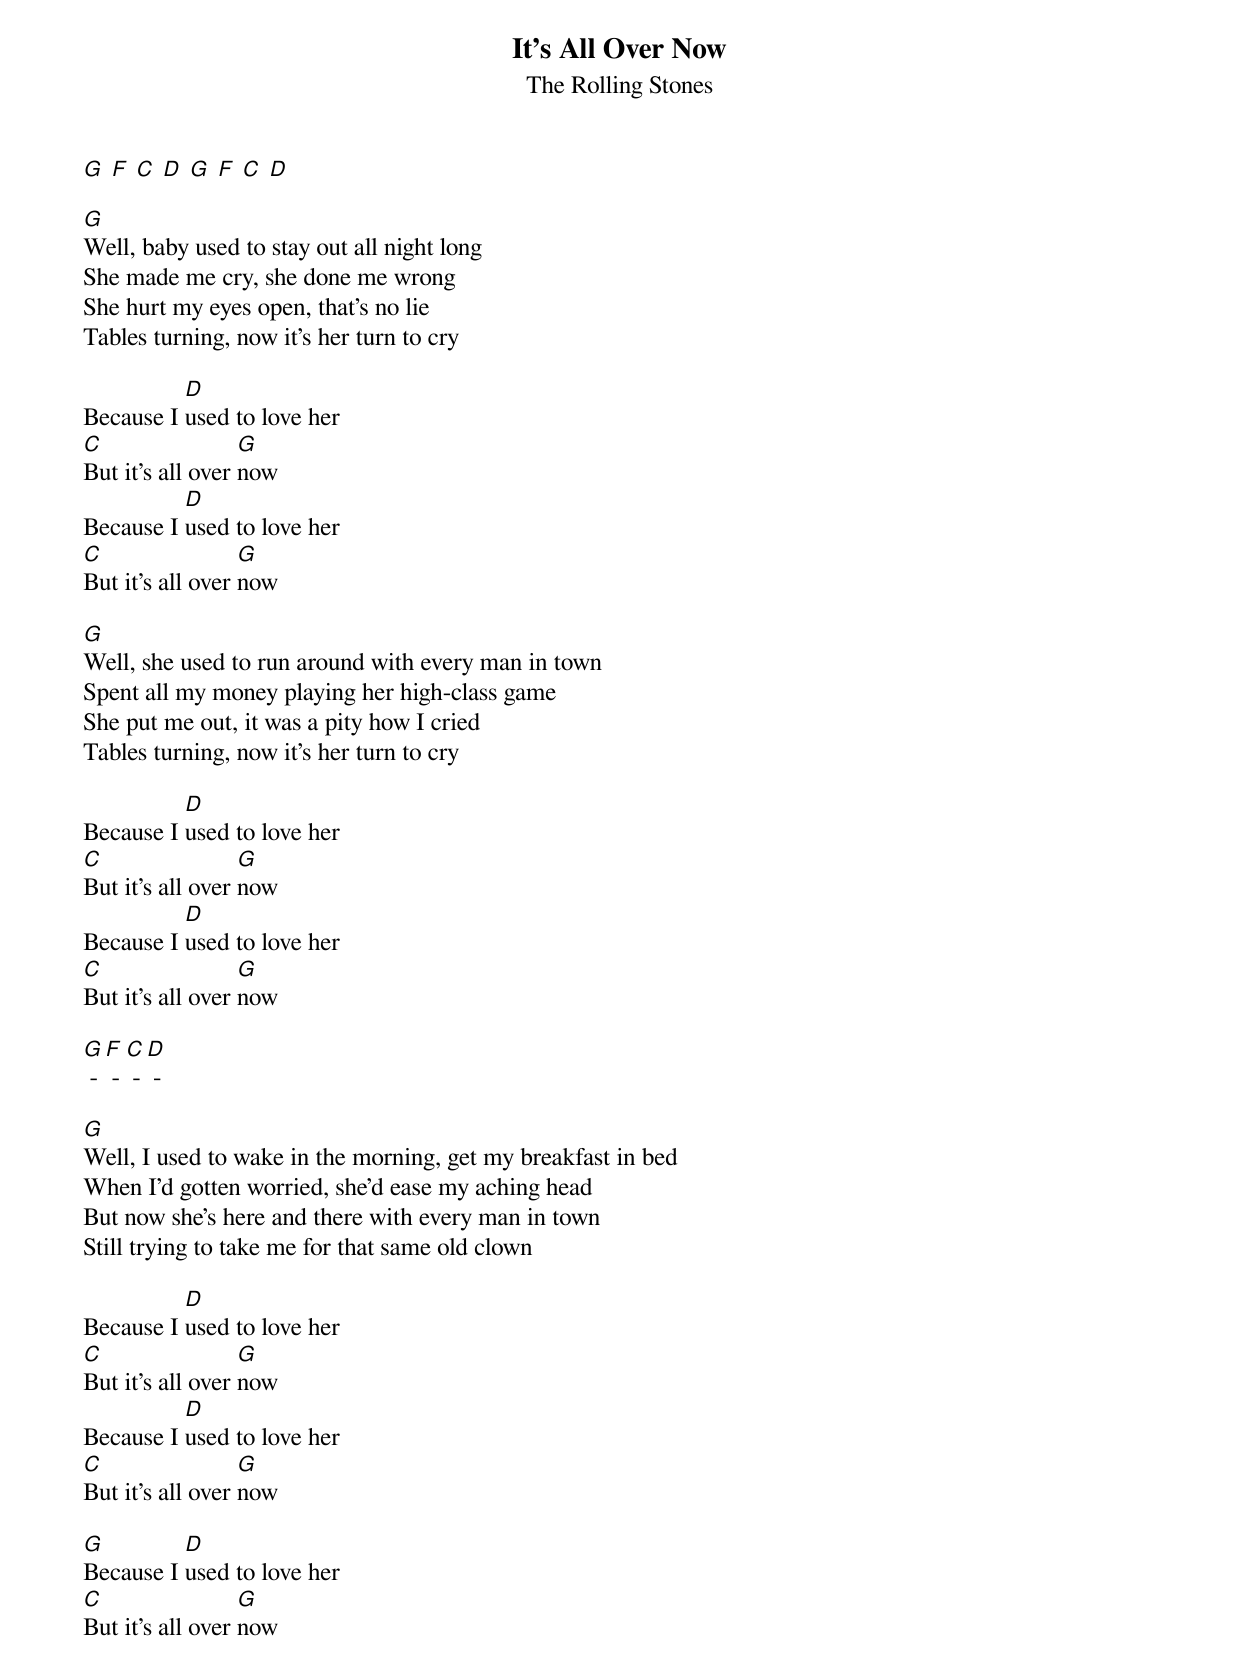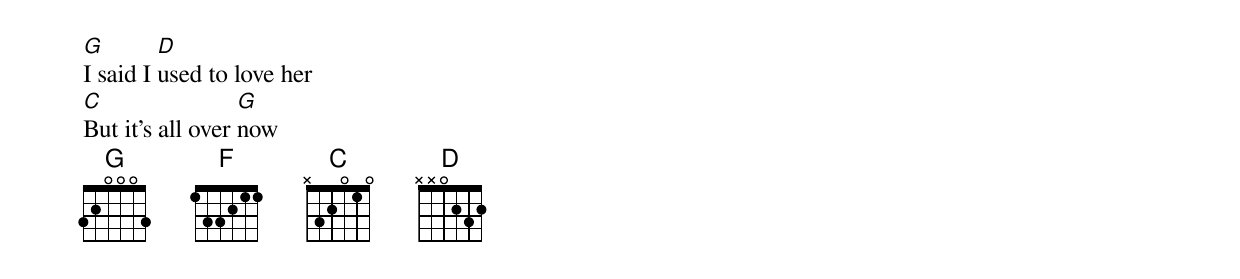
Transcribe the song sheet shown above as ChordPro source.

{t: It's All Over Now}
{st: The Rolling Stones}
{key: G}

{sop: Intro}
[G] [F] [C] [D] [G] [F] [C] [D]
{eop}

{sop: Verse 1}
[G]Well, baby used to stay out all night long
She made me cry, she done me wrong
She hurt my eyes open, that's no lie
Tables turning, now it's her turn to cry
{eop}

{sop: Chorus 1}
Because I [D]used to love her
[C]But it's all over [G]now
Because I [D]used to love her
[C]But it's all over [G]now
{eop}

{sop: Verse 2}
[G]Well, she used to run around with every man in town
Spent all my money playing her high-class game
She put me out, it was a pity how I cried
Tables turning, now it's her turn to cry
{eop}

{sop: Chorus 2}
Because I [D]used to love her
[C]But it's all over [G]now
Because I [D]used to love her
[C]But it's all over [G]now
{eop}

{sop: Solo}
[G] - [F] - [C] - [D] -
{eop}

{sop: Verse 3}
[G]Well, I used to wake in the morning, get my breakfast in bed
When I'd gotten worried, she'd ease my aching head
But now she's here and there with every man in town
Still trying to take me for that same old clown
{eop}

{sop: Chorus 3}
Because I [D]used to love her
[C]But it's all over [G]now
Because I [D]used to love her
[C]But it's all over [G]now
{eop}

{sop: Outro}
[G]Because I [D]used to love her
[C]But it's all over [G]now
[G]I said I [D]used to love her
[C]But it's all over [G]now
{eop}
